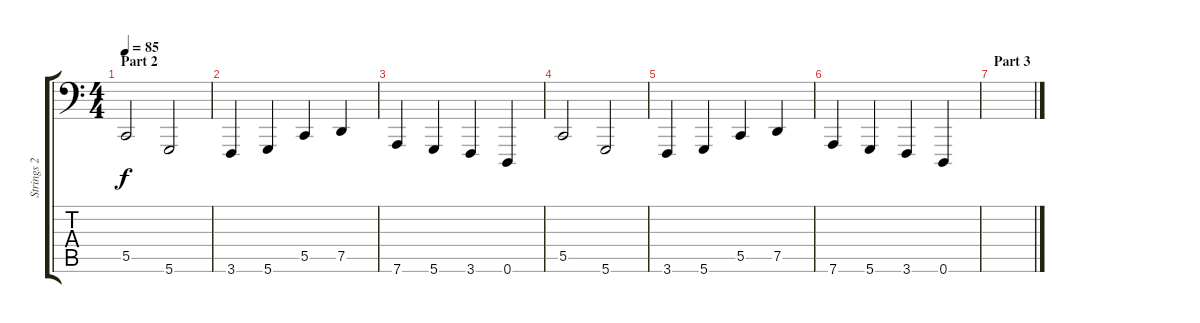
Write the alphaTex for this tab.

\track ("Strings 2" "Strings 2") {instrument stringensemble1}
\staff {score tabs}
\tuning (D4 A3 F3 C3 G1 D1) {hide}
\ts (4 4)
\section ("" "Part 2")
\tempo 85
\clef f4
\ks c
5.5.2{dy f} 5.6.2 |
3.6.4 5.6.4 5.5.4 7.5.4 |
7.6.4 5.6.4 3.6.4 0.6.4 |
5.5.2 5.6.2 |
3.6.4 5.6.4 5.5.4 7.5.4 |
7.6.4 5.6.4 3.6.4 0.6.4 |
\section ("" "Part 3")
